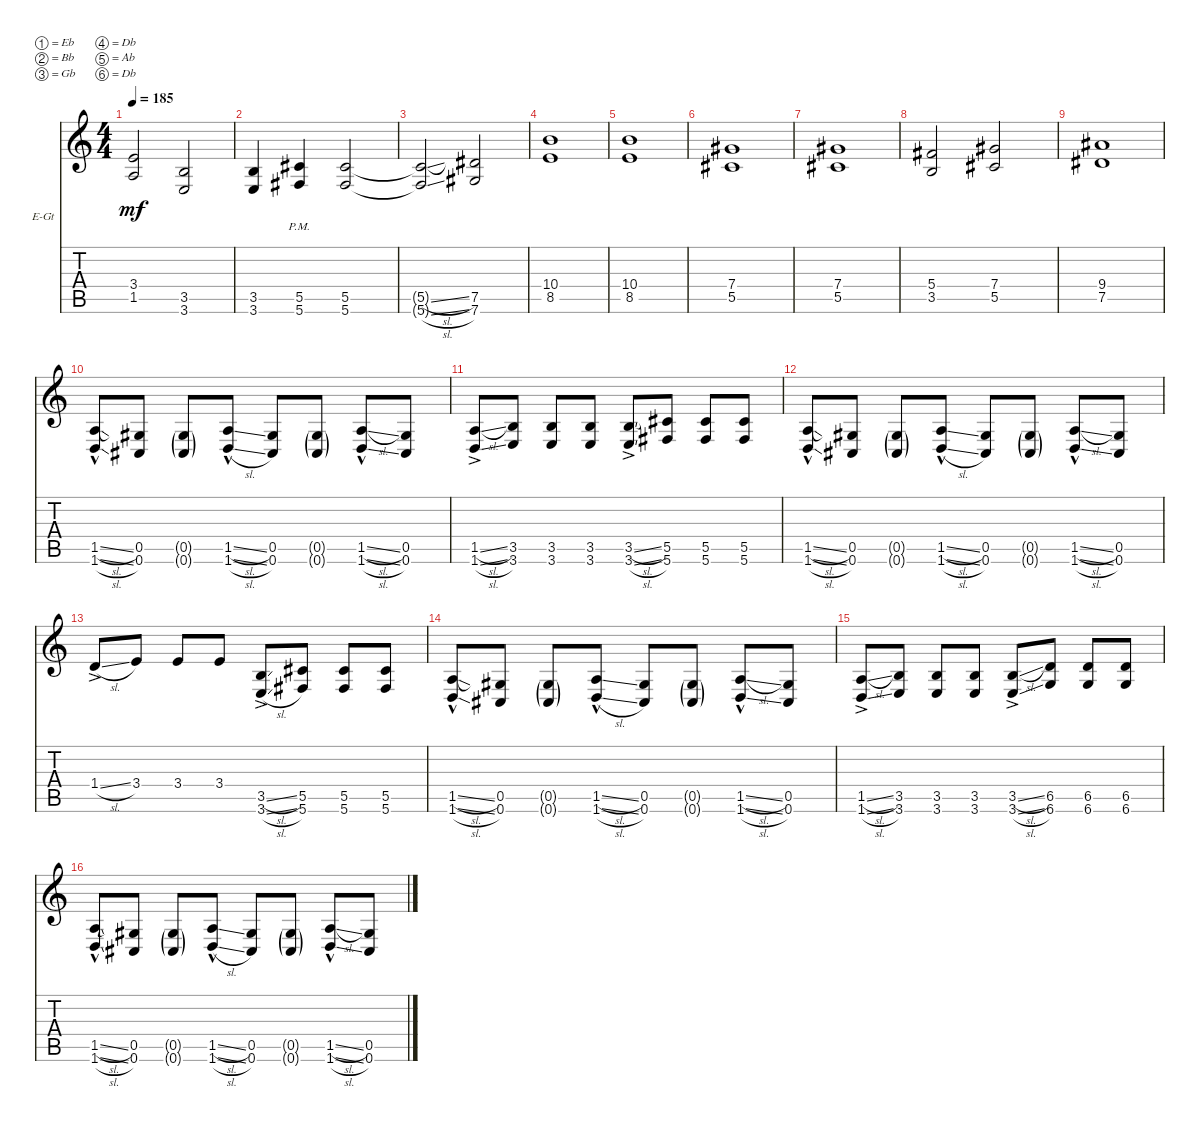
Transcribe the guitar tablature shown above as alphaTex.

\defaultSystemsLayout 4
\bracketExtendMode nobrackets
\firstSystemTrackNameOrientation horizontal
\otherSystemsTrackNameOrientation horizontal
\track ("Electric Guitar" "E-Gt") {instrument overdrivenguitar}
\staff {score tabs}
\tuning (Eb4 Bb3 Gb3 Db3 Ab2 Db2)
\ts (4 4)
\tempo 185
\clef g2
\scale
0.333333
\ks c
(1.5{t} 3.4{t}).2{dy mf} (3.5 3.6).2 |
\scale
0.333333 (3.6 3.5).4 (5.5{pm} 5.6{pm}).4 (5.6 5.5).2 |
\scale
0.333333 (5.6{sl t} 5.5{sl t}).2 (7.5 7.6).2 |
\scale
0.333333 (8.5 10.4).1 |
\scale
0.333333 (8.5 10.4).1 |
\scale
0.333333 (5.5 7.4).1 |
\scale
0.333333 (5.5 7.4).1 |
\scale
0.333333 (3.5 5.4).2 (5.5 7.4).2 |
\scale
0.333333 (7.5 9.4).1 |
\scale
0.333333 (1.6{sl hac} 1.5{sl hac}).8 (0.5 0.6).8 (0.6{g} 0.5{g}).8 (1.5{sl hac} 1.6{sl hac}).8 (0.6 0.5).8 (0.5{g} 0.6{g}).8 (1.6{sl hac} 1.5{sl hac}).8 (0.5 0.6).8 |
\scale
0.333333 (1.6{sl ac} 1.5{sl ac}).8 (3.5 3.6).8 (3.6 3.5).8 (3.5 3.6).8 (3.6{sl ac} 3.5{sl ac}).8 (5.5 5.6).8 (5.6 5.5).8 (5.5 5.6).8 |
\scale
0.333333 (1.6{sl hac} 1.5{sl hac}).8 (0.5 0.6).8 (0.6{g} 0.5{g}).8 (1.5{sl hac} 1.6{sl hac}).8 (0.6 0.5).8 (0.5{g} 0.6{g}).8 (1.6{sl hac} 1.5{sl hac}).8 (0.5 0.6).8 |
\scale
0.333333 1.4{sl ac}.8 3.4.8 3.4.8 3.4.8 (3.5{sl ac} 3.6{sl ac}).8 (5.6 5.5).8 (5.5 5.6).8 (5.6 5.5).8 |
(1.6{sl hac} 1.5{sl hac}).8 (0.5 0.6).8 (0.6{g} 0.5{g}).8 (1.5{sl hac} 1.6{sl hac}).8 (0.6 0.5).8 (0.5{g} 0.6{g}).8 (1.6{sl hac} 1.5{sl hac}).8 (0.5 0.6).8 |
(1.6{sl ac} 1.5{sl ac}).8 (3.5 3.6).8 (3.6 3.5).8 (3.5 3.6).8 (3.6{sl ac} 3.5{sl ac}).8 (6.5 6.6).8 (6.6 6.5).8 (6.5 6.6).8 |
(1.6{sl hac} 1.5{sl hac}).8 (0.5 0.6).8 (0.6{g} 0.5{g}).8 (1.5{sl hac} 1.6{sl hac}).8 (0.6 0.5).8 (0.5{g} 0.6{g}).8 (1.6{sl hac} 1.5{sl hac}).8 (0.5 0.6).8
